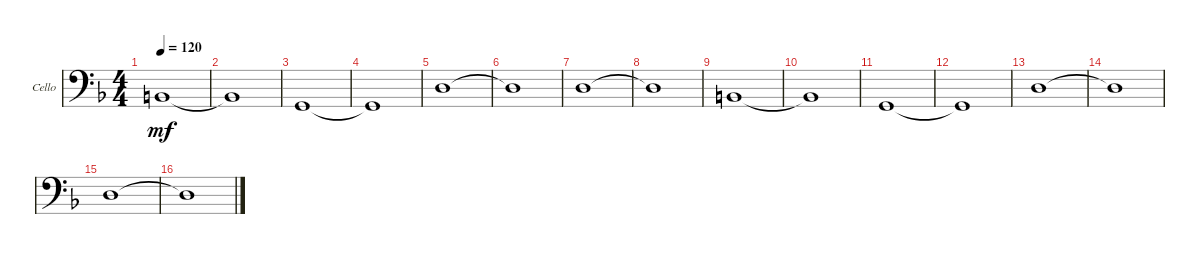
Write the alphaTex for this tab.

\defaultSystemsLayout 4
\bracketExtendMode groupsimilarinstruments
\multiBarRest
\firstSystemTrackNameOrientation horizontal
\otherSystemsTrackNameOrientation horizontal
\track ("Cello" "Cello") {multiBarRest instrument cello}
\staff {score}
\tuning (A3 D3 G2 C2)
\ts (4 4)
\tempo 120
\clef f4
\ks dminor
4.3.1{dy mf instrument cello} |
4.3{t}.1 |
7.4.1 |
7.4{t}.1 |
7.3.1 |
7.3{t}.1 |
7.3.1 |
7.3{t}.1 |
4.3.1 |
4.3{t}.1 |
7.4.1 |
7.4{t}.1 |
7.3.1 |
7.3{t}.1 |
7.3.1 |
7.3{t}.1
